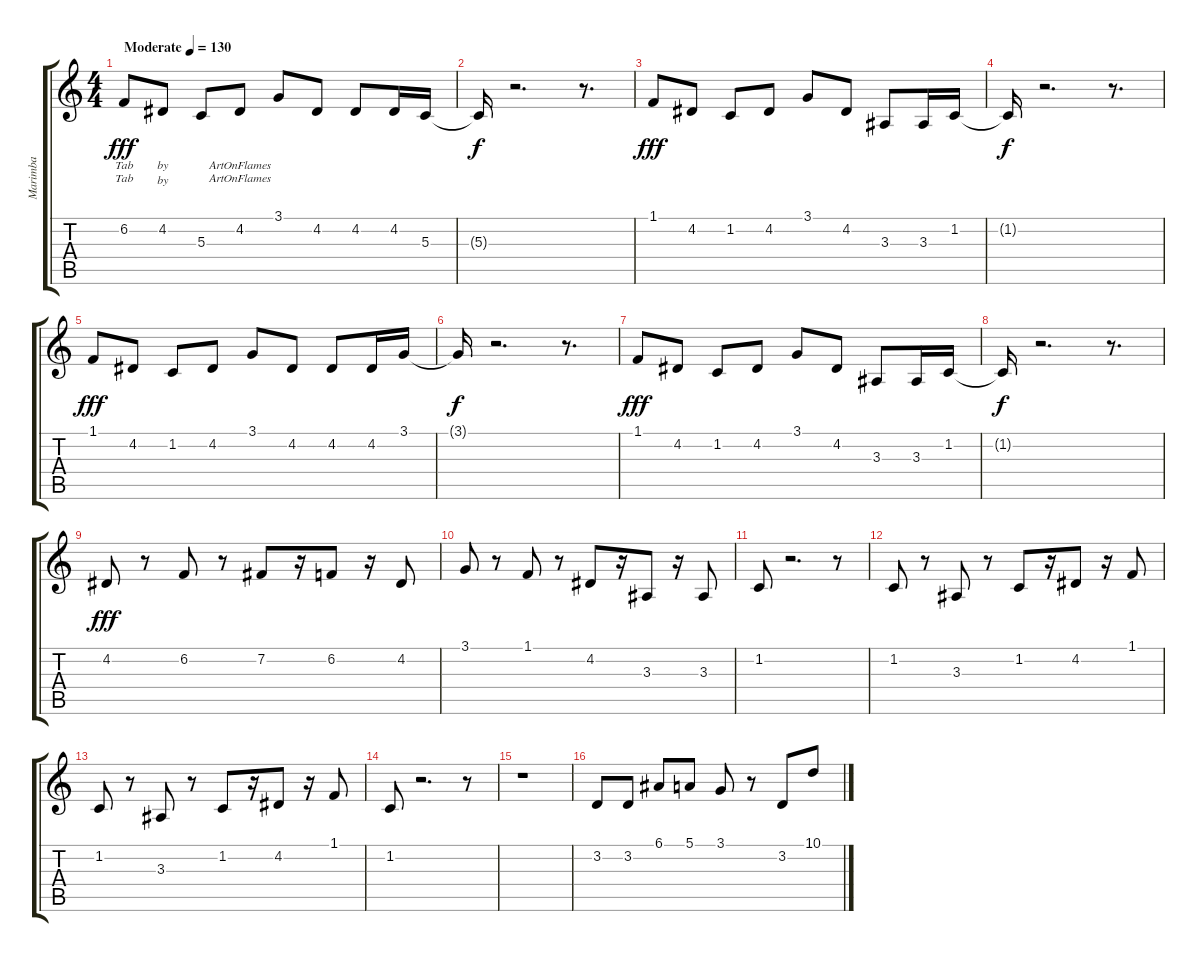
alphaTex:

\track ("Marimba" "Marimba") {instrument marimba}
\staff {score tabs}
\tuning (E4 B3 G3 D3 A2 E2) {hide}
\ts (4 4)
\tempo (130 "Moderate")
\clef g2
\ks c
6.2.8{lyrics (0 "Tab") lyrics (1 "Tab") lyrics (2 "") lyrics (3 "") lyrics (4 "") dy fff instrument marimba} 4.2.8{lyrics (0 "by") lyrics (1 "by") lyrics (2 "") lyrics (3 "") lyrics (4 "")} 5.3.8{lyrics (0 "") lyrics (1 "") lyrics (2 "") lyrics (3 "") lyrics (4 "")} 4.2.8{lyrics (0 "ArtOnFlames") lyrics (1 "ArtOnFlames") lyrics (2 "") lyrics (3 "") lyrics (4 "")} 3.1.8 4.2.8 4.2.8 4.2.16 5.3.16 |
5.3{t}.16{dy f} r.2{d} r.8{d} |
1.1.8{dy fff} 4.2.8 1.2.8 4.2.8 3.1.8 4.2.8 3.3.8 3.3.16 1.2.16 |
1.2{t}.16{dy f} r.2{d} r.8{d} |
1.1.8{dy fff} 4.2.8 1.2.8 4.2.8 3.1.8 4.2.8 4.2.8 4.2.16 3.1.16 |
3.1{t}.16{dy f} r.2{d} r.8{d} |
1.1.8{dy fff} 4.2.8 1.2.8 4.2.8 3.1.8 4.2.8 3.3.8 3.3.16 1.2.16 |
1.2{t}.16{dy f} r.2{d} r.8{d} |
4.2.8{dy fff} r.8 6.2.8 r.8 7.2.8 r.16 6.2.8 r.16 4.2.8 |
3.1.8 r.8 1.1.8 r.8 4.2.8 r.16 3.3.8 r.16 3.3.8 |
1.2.8 r.2{d} r.8 |
1.2.8 r.8 3.3.8 r.8 1.2.8 r.16 4.2.8 r.16 1.1.8 |
1.2.8 r.8 3.3.8 r.8 1.2.8 r.16 4.2.8 r.16 1.1.8 |
1.2.8 r.2{d} r.8 |
r.1 |
3.2.8 3.2.8 6.1.8 5.1.8 3.1.8 r.8 3.2.8 10.1.8
